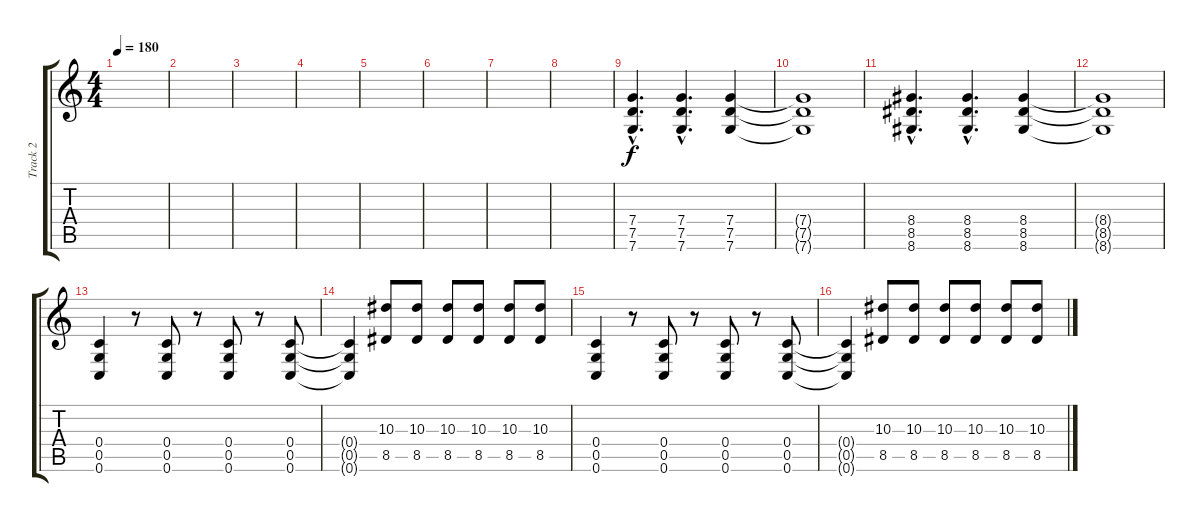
\track ("Track 2" "Track 2") {instrument distortionguitar}
\staff {score tabs}
\tuning (D4 A3 F3 C3 G2 C2) {hide}
\ts (4 4)
\tempo 180
\clef g2
\ks c
|
|
|
|
|
|
|
|
(7.4{hac} 7.5{hac} 7.6{hac}).4{d} (7.4{hac} 7.5{hac} 7.6{hac}).4{d} (7.4 7.5 7.6).4 |
(7.4{t} 7.5{t} 7.6{t}).1 |
(8.4{hac} 8.5{hac} 8.6{hac}).4{d} (8.4{hac} 8.5{hac} 8.6{hac}).4{d} (8.4 8.5 8.6).4 |
(8.4{t} 8.5{t} 8.6{t}).1 |
(0.4 0.5 0.6).4 r.8 (0.4 0.5 0.6).8 r.8 (0.4 0.5 0.6).8 r.8 (0.4 0.5 0.6).8 |
(0.4{t} 0.5{t} 0.6{t}).4 (10.3 8.5).8 (10.3 8.5).8 (10.3 8.5).8 (10.3 8.5).8 (10.3 8.5).8 (10.3 8.5).8 |
(0.4 0.5 0.6).4 r.8 (0.4 0.5 0.6).8 r.8 (0.4 0.5 0.6).8 r.8 (0.4 0.5 0.6).8 |
(0.4{t} 0.5{t} 0.6{t}).4 (10.3 8.5).8 (10.3 8.5).8 (10.3 8.5).8 (10.3 8.5).8 (10.3 8.5).8 (10.3 8.5).8
